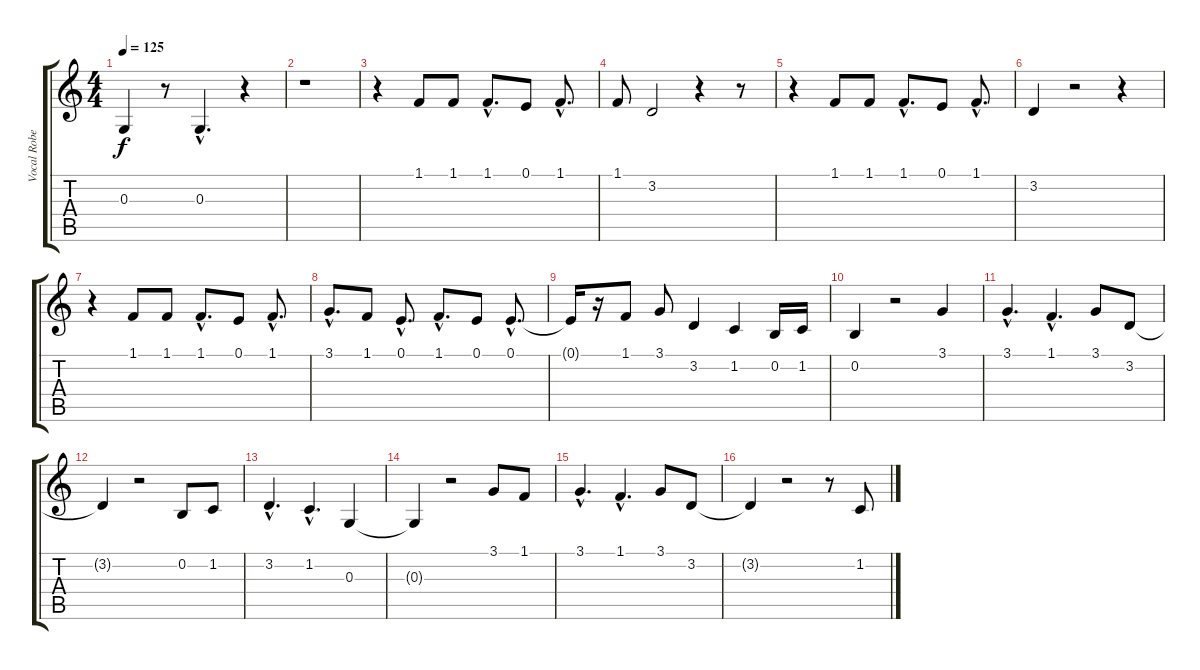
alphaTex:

\track ("Vocal Robert" "Vocal Robe") {instrument flute}
\staff {score tabs}
\tuning (E4 B3 G3 D3 A2 E2) {hide}
\ts (4 4)
\tempo 125
\clef g2
\ks c
0.3{t}.4{dy f} r.8 0.3{hac}.4{d} r.4 |
r.1 |
r.4 1.1.8 1.1.8 1.1{hac}.8{d} 0.1.8 1.1{hac}.8{d} |
1.1.8 3.2.2 r.4 r.8 |
r.4 1.1.8 1.1.8 1.1{hac}.8{d} 0.1.8 1.1{hac}.8{d} |
3.2.4 r.2 r.4 |
r.4 1.1.8 1.1.8 1.1{hac}.8{d} 0.1.8 1.1{hac}.8{d} |
3.1{hac}.8{d} 1.1.8 0.1{hac}.8{d} 1.1{hac}.8{d} 0.1.8 0.1{hac}.8{d} |
0.1{t}.16 r.16 1.1.8 3.1.8 3.2.4 1.2.4 0.2.16 1.2.16 |
0.2.4 r.2 3.1.4 |
3.1{hac}.4{d} 1.1{hac}.4{d} 3.1.8 3.2.8 |
3.2{t}.4 r.2 0.2.8 1.2.8 |
3.2{hac}.4{d} 1.2{hac}.4{d} 0.3.4 |
0.3{t}.4 r.2 3.1.8 1.1.8 |
3.1{hac}.4{d} 1.1{hac}.4{d} 3.1.8 3.2.8 |
3.2{t}.4 r.2 r.8 1.2.8
